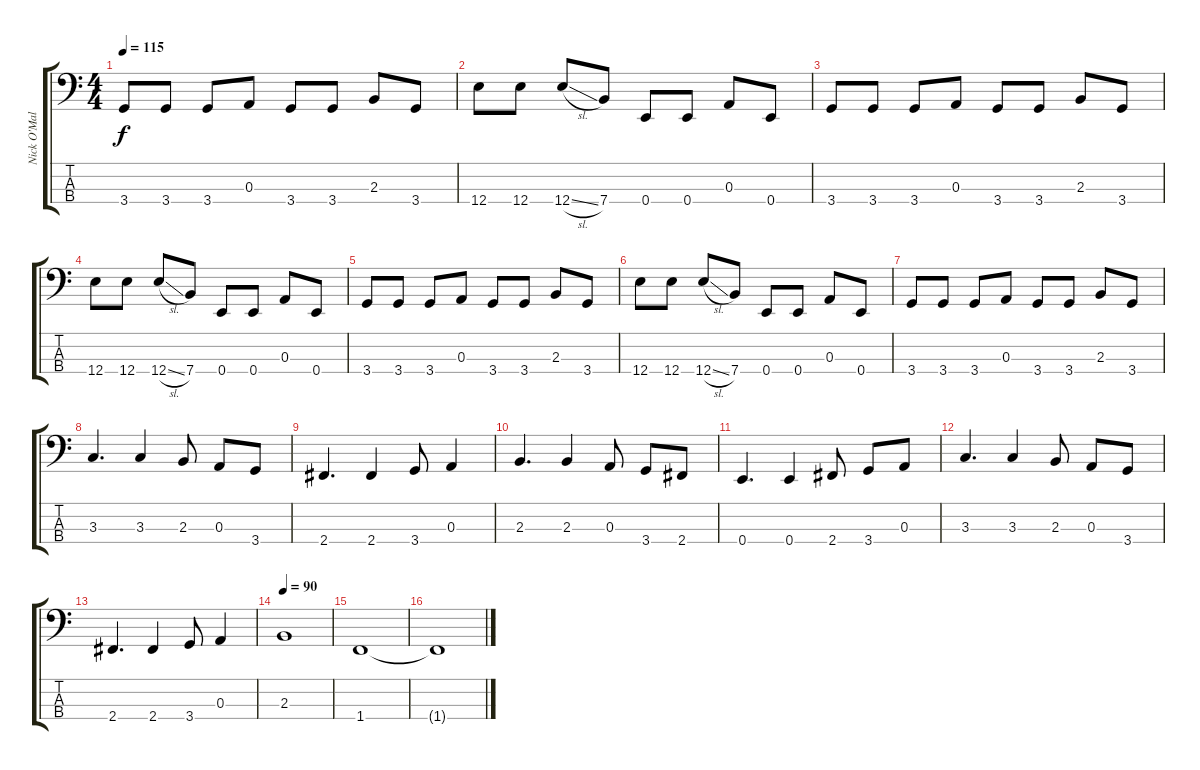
\track ("Nick O'Malley (Bass)" "Nick O'Mal") {instrument electricbasspick bank 255}
\staff {score tabs}
\tuning (G2 D2 A1 E1) {hide}
\ts (4 4)
\tempo 115
\clef f4
\ks c
3.4.8{dy f} 3.4.8 3.4.8 0.3.8 3.4.8 3.4.8 2.3.8 3.4.8 |
12.4.8 12.4.8 12.4{sl}.8 7.4.8 0.4.8 0.4.8 0.3.8 0.4.8 |
3.4.8 3.4.8 3.4.8 0.3.8 3.4.8 3.4.8 2.3.8 3.4.8 |
12.4.8{volume 16} 12.4.8 12.4{sl}.8 7.4.8 0.4.8 0.4.8 0.3.8 0.4.8 |
3.4.8 3.4.8 3.4.8 0.3.8 3.4.8 3.4.8 2.3.8 3.4.8 |
12.4.8 12.4.8 12.4{sl}.8 7.4.8 0.4.8 0.4.8 0.3.8 0.4.8 |
3.4.8 3.4.8 3.4.8 0.3.8 3.4.8 3.4.8 2.3.8 3.4.8 |
3.3.4{d} 3.3.4 2.3.8 0.3.8 3.4.8 |
2.4.4{d} 2.4.4 3.4.8 0.3.4 |
2.3.4{d} 2.3.4 0.3.8 3.4.8 2.4.8 |
0.4.4{d} 0.4.4 2.4.8 3.4.8 0.3.8 |
3.3.4{d} 3.3.4 2.3.8 0.3.8 3.4.8 |
2.4.4{d} 2.4.4 3.4.8 0.3.4 |
\tempo 90
2.3.1 |
1.4.1 |
1.4{t}.1
